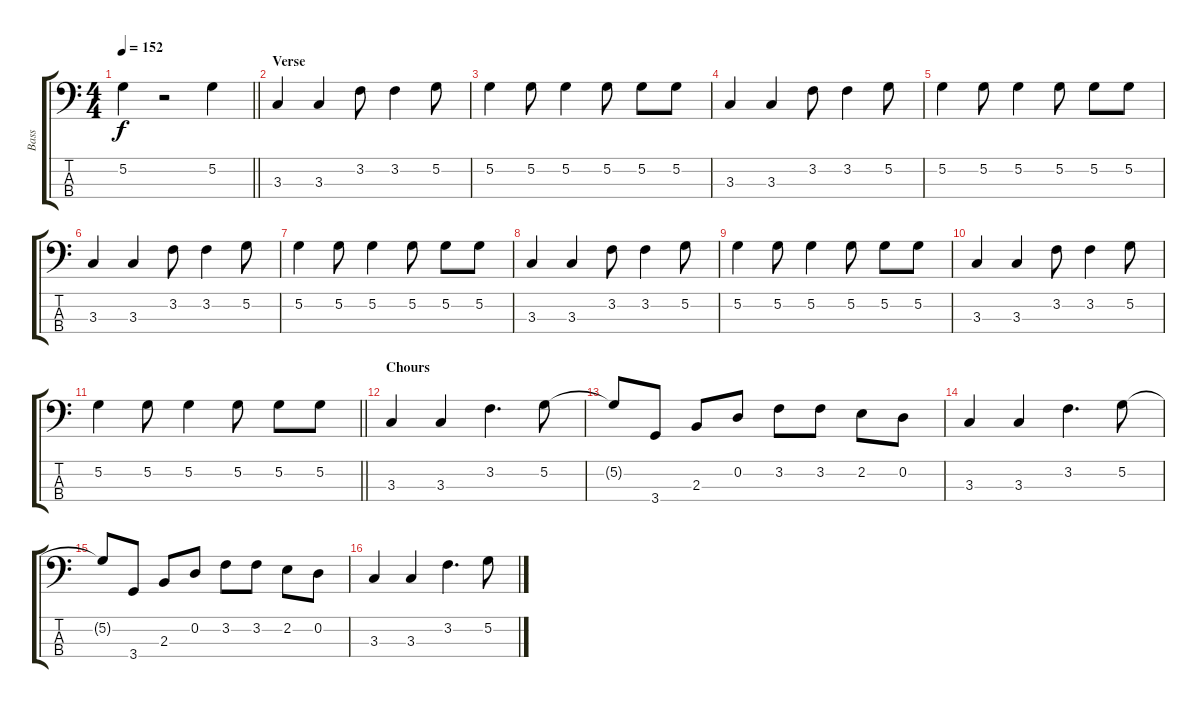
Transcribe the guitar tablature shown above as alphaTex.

\track ("Bass" "Bass") {instrument electricbasspick}
\staff {score tabs}
\tuning (G2 D2 A1 E1) {hide}
\ts (4 4)
\tempo 152
\clef f4
\barLineRight lightlight
\ks c
5.2.4{dy f} r.2 5.2.4 |
\section ("" "Verse")
3.3.4 3.3.4 3.2.8 3.2.4 5.2.8 |
5.2.4 5.2.8 5.2.4 5.2.8 5.2.8 5.2.8 |
3.3.4 3.3.4 3.2.8 3.2.4 5.2.8 |
5.2.4 5.2.8 5.2.4 5.2.8 5.2.8 5.2.8 |
3.3.4 3.3.4 3.2.8 3.2.4 5.2.8 |
5.2.4 5.2.8 5.2.4 5.2.8 5.2.8 5.2.8 |
3.3.4 3.3.4 3.2.8 3.2.4 5.2.8 |
5.2.4 5.2.8 5.2.4 5.2.8 5.2.8 5.2.8 |
3.3.4 3.3.4 3.2.8 3.2.4 5.2.8 |
\barLineRight lightlight
5.2.4 5.2.8 5.2.4 5.2.8 5.2.8 5.2.8 |
\section ("" "Chours")
3.3.4 3.3.4 3.2.4{d} 5.2.8 |
5.2{t}.8 3.4.8 2.3.8 0.2.8 3.2.8 3.2.8 2.2.8 0.2.8 |
3.3.4 3.3.4 3.2.4{d} 5.2.8 |
5.2{t}.8 3.4.8 2.3.8 0.2.8 3.2.8 3.2.8 2.2.8 0.2.8 |
3.3.4 3.3.4 3.2.4{d} 5.2.8
